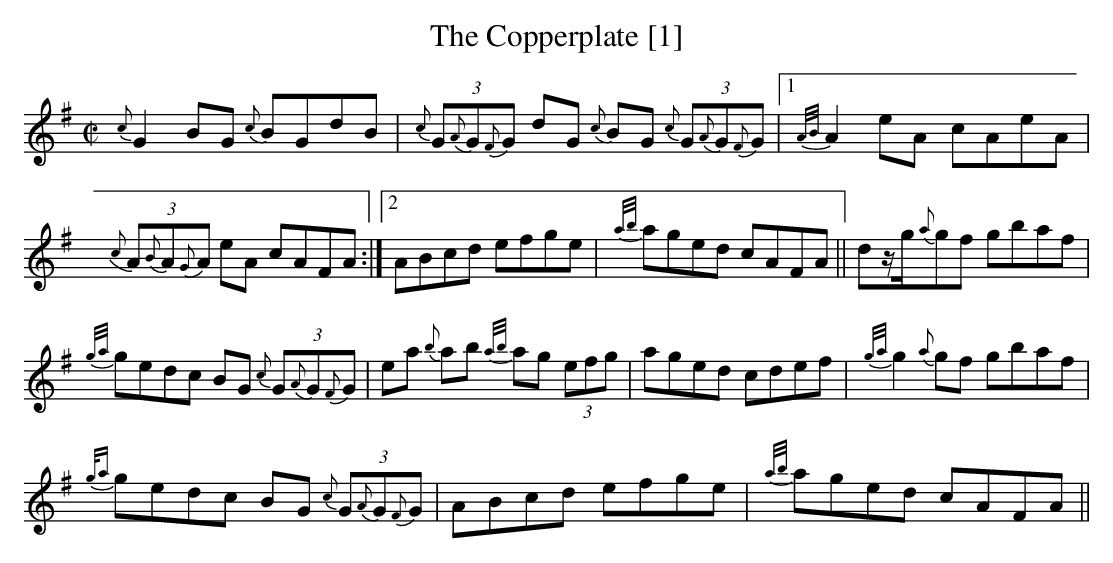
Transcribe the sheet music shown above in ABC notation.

X:1
T:Copperplate [1], The
M:C|
L:1/8
K:G
{c}G2 BG {c}BGdB|(3{c}G{A}G{F}G dG {c}BG (3{c}G{A}G{F}G|1 {A/B/}A2 eA cAeA|
(3{c}A{B}A{G}A eA cAFA:|2 ABcd efge|{a/b/}aged cAFA||dz/g/{a}gf gbaf|
{g/a/}gedc BG (3{c}G{A}G{F}G|ea {b}ab {a/b/}ag (3efg|aged cdef|{g/a/}g2 {a}gf gbaf|
{g/a}gedc BG (3{c}G{A}G{F}G|ABcd efge|{a/b/}aged cAFA||
